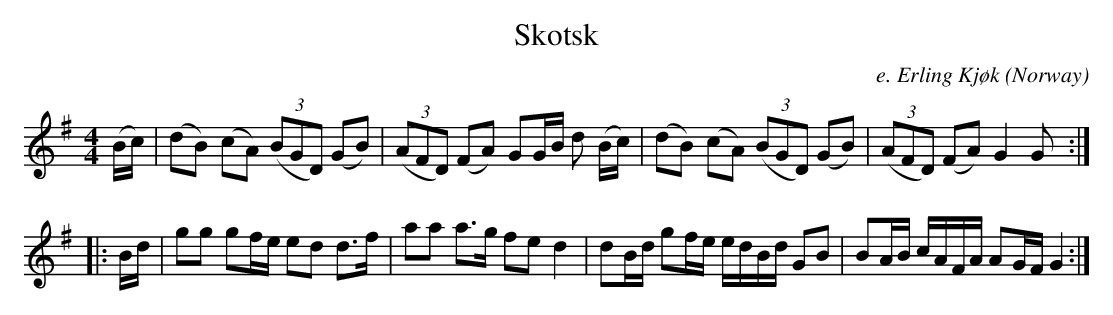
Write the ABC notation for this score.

X:1
T:Skotsk
C:e. Erling Kjøk
L:1/8
M:4/4
O:Norway
K:G major
(B/c/) | \
(dB) (cA) ((3BGD) (GB) | ((3AFD) (FA) GG/B/ d (B/c/) | \
(dB) (cA) ((3BGD) (GB) | ((3AFD) (FA) G2 G ::
B/d/ |\
gg gf/e/ ed d>f | aa a>g fe d2 | \
dB/d/ gf/e/ e/d/B/d/ GB | BA/B/  c/A/F/A/ AG/F/ G2:|
